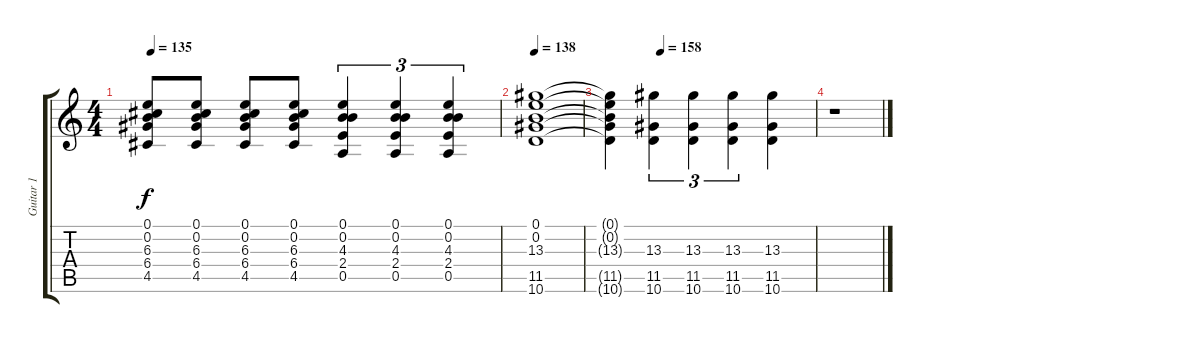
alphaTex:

\track ("Guitar 1" "Guitar 1") {instrument overdrivenguitar}
\staff {score tabs}
\tuning (E4 B3 G3 D3 A2 E2) {hide}
\ts (4 4)
\tempo 135
\clef g2
\ks c
(0.1 0.2 6.3 6.4 4.5).8{dy f} (0.1 0.2 6.3 6.4 4.5).8 (0.1 0.2 6.3 6.4 4.5).8 (0.1 0.2 6.3 6.4 4.5).8 (0.1 0.2 4.3 2.4 0.5).4{tu (3 2)} (0.1 0.2 4.3 2.4 0.5).4{tu (3 2)} (0.1 0.2 4.3 2.4 0.5).4{tu (3 2)} |
\tempo 138
(0.1 0.2 13.3 11.5 10.6).1 |
\tempo (158 0.25)
(0.1{t} 0.2{t} 13.3{t} 11.5{t} 10.6{t}).4 (13.3 11.5 10.6).4{tu (3 2)} (13.3 11.5 10.6).4{tu (3 2)} (13.3 11.5 10.6).4{tu (3 2)} (13.3 11.5 10.6).4 |
r.1
